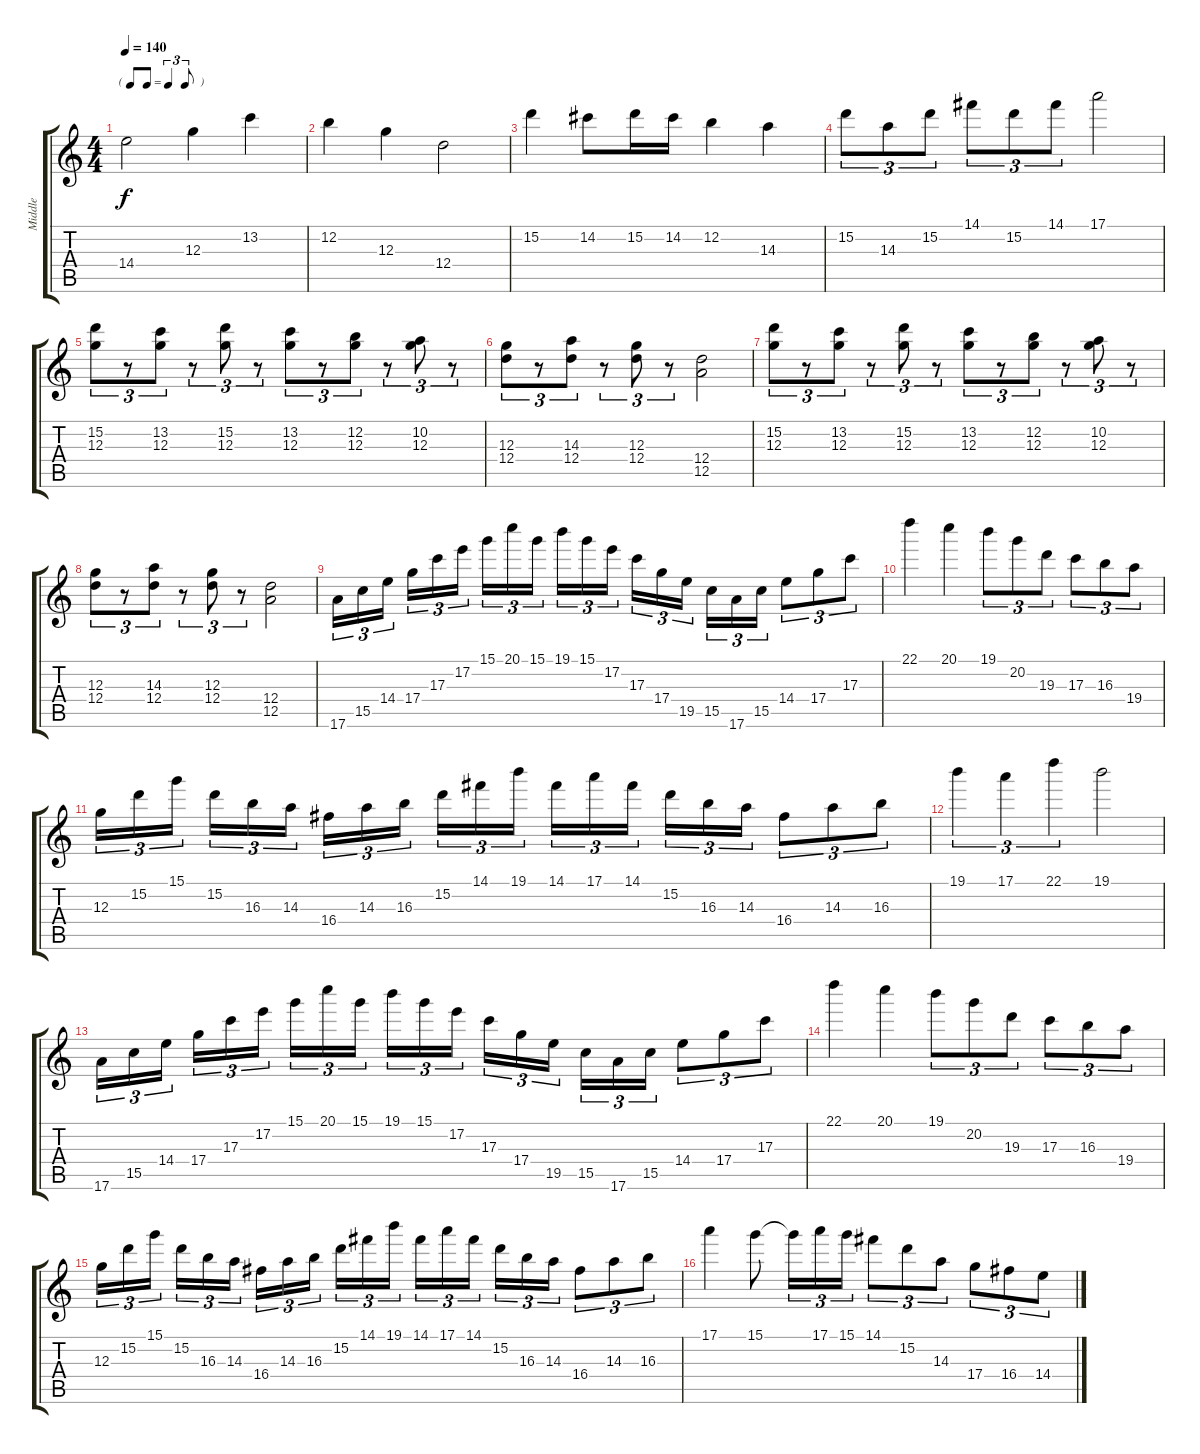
\track ("Middle" "Middle") {instrument overdrivenguitar}
\staff {score tabs}
\tuning (E4 B3 G3 D3 A2 E2) {hide}
\ts (4 4)
\tf triplet8th
\tempo 140
\clef g2
\ks c
14.4.2{dy f} 12.3.4 13.2.4 |
12.2.4 12.3.4 12.4.2 |
15.2.4 14.2.8 15.2.16 14.2.16 12.2.4 14.3.4 |
15.2.8{tu (3 2)} 14.3.8{tu (3 2)} 15.2.8{tu (3 2)} 14.1.8{tu (3 2)} 15.2.8{tu (3 2)} 14.1.8{tu (3 2)} 17.1.2 |
(15.2 12.3).8{tu (3 2)} r.8{tu (3 2)} (13.2 12.3).8{tu (3 2)} r.8{tu (3 2)} (15.2 12.3).8{tu (3 2)} r.8{tu (3 2)} (13.2 12.3).8{tu (3 2)} r.8{tu (3 2)} (12.2 12.3).8{tu (3 2)} r.8{tu (3 2)} (10.2 12.3).8{tu (3 2)} r.8{tu (3 2)} |
(12.3 12.4).8{tu (3 2)} r.8{tu (3 2)} (14.3 12.4).8{tu (3 2)} r.8{tu (3 2)} (12.3 12.4).8{tu (3 2)} r.8{tu (3 2)} (12.4 12.5).2 |
(15.2 12.3).8{tu (3 2)} r.8{tu (3 2)} (13.2 12.3).8{tu (3 2)} r.8{tu (3 2)} (15.2 12.3).8{tu (3 2)} r.8{tu (3 2)} (13.2 12.3).8{tu (3 2)} r.8{tu (3 2)} (12.2 12.3).8{tu (3 2)} r.8{tu (3 2)} (10.2 12.3).8{tu (3 2)} r.8{tu (3 2)} |
(12.3 12.4).8{tu (3 2)} r.8{tu (3 2)} (14.3 12.4).8{tu (3 2)} r.8{tu (3 2)} (12.3 12.4).8{tu (3 2)} r.8{tu (3 2)} (12.4 12.5).2 |
17.6.16{tu (3 2)} 15.5.16{tu (3 2)} 14.4.16{tu (3 2) beam splitsecondary} 17.4.16{tu (3 2)} 17.3.16{tu (3 2)} 17.2.16{tu (3 2)} 15.1.16{tu (3 2)} 20.1.16{tu (3 2)} 15.1.16{tu (3 2) beam splitsecondary} 19.1.16{tu (3 2)} 15.1.16{tu (3 2)} 17.2.16{tu (3 2)} 17.3.16{tu (3 2)} 17.4.16{tu (3 2)} 19.5.16{tu (3 2) beam splitsecondary} 15.5.16{tu (3 2)} 17.6.16{tu (3 2)} 15.5.16{tu (3 2)} 14.4.8{tu (3 2)} 17.4.8{tu (3 2)} 17.3.8{tu (3 2)} |
22.1.4 20.1.4 19.1.8{tu (3 2)} 20.2.8{tu (3 2)} 19.3.8{tu (3 2)} 17.3.8{tu (3 2)} 16.3.8{tu (3 2)} 19.4.8{tu (3 2)} |
12.3.16{tu (3 2)} 15.2.16{tu (3 2)} 15.1.16{tu (3 2) beam splitsecondary} 15.2.16{tu (3 2)} 16.3.16{tu (3 2)} 14.3.16{tu (3 2)} 16.4.16{tu (3 2)} 14.3.16{tu (3 2)} 16.3.16{tu (3 2) beam splitsecondary} 15.2.16{tu (3 2)} 14.1.16{tu (3 2)} 19.1.16{tu (3 2)} 14.1.16{tu (3 2)} 17.1.16{tu (3 2)} 14.1.16{tu (3 2) beam splitsecondary} 15.2.16{tu (3 2)} 16.3.16{tu (3 2)} 14.3.16{tu (3 2)} 16.4.8{tu (3 2)} 14.3.8{tu (3 2)} 16.3.8{tu (3 2)} |
19.1.4{tu (3 2)} 17.1.4{tu (3 2)} 22.1.4{tu (3 2)} 19.1.2 |
17.6.16{tu (3 2)} 15.5.16{tu (3 2)} 14.4.16{tu (3 2) beam splitsecondary} 17.4.16{tu (3 2)} 17.3.16{tu (3 2)} 17.2.16{tu (3 2)} 15.1.16{tu (3 2)} 20.1.16{tu (3 2)} 15.1.16{tu (3 2) beam splitsecondary} 19.1.16{tu (3 2)} 15.1.16{tu (3 2)} 17.2.16{tu (3 2)} 17.3.16{tu (3 2)} 17.4.16{tu (3 2)} 19.5.16{tu (3 2) beam splitsecondary} 15.5.16{tu (3 2)} 17.6.16{tu (3 2)} 15.5.16{tu (3 2)} 14.4.8{tu (3 2)} 17.4.8{tu (3 2)} 17.3.8{tu (3 2)} |
22.1.4 20.1.4 19.1.8{tu (3 2)} 20.2.8{tu (3 2)} 19.3.8{tu (3 2)} 17.3.8{tu (3 2)} 16.3.8{tu (3 2)} 19.4.8{tu (3 2)} |
12.3.16{tu (3 2)} 15.2.16{tu (3 2)} 15.1.16{tu (3 2) beam splitsecondary} 15.2.16{tu (3 2)} 16.3.16{tu (3 2)} 14.3.16{tu (3 2)} 16.4.16{tu (3 2)} 14.3.16{tu (3 2)} 16.3.16{tu (3 2) beam splitsecondary} 15.2.16{tu (3 2)} 14.1.16{tu (3 2)} 19.1.16{tu (3 2)} 14.1.16{tu (3 2)} 17.1.16{tu (3 2)} 14.1.16{tu (3 2) beam splitsecondary} 15.2.16{tu (3 2)} 16.3.16{tu (3 2)} 14.3.16{tu (3 2)} 16.4.8{tu (3 2)} 14.3.8{tu (3 2)} 16.3.8{tu (3 2)} |
17.1.4 15.1.8 15.1{t}.16{tu (3 2)} 17.1.16{tu (3 2)} 15.1.16{tu (3 2)} 14.1.8{tu (3 2)} 15.2.8{tu (3 2)} 14.3.8{tu (3 2)} 17.4.8{tu (3 2)} 16.4.8{tu (3 2)} 14.4.8{tu (3 2)}
